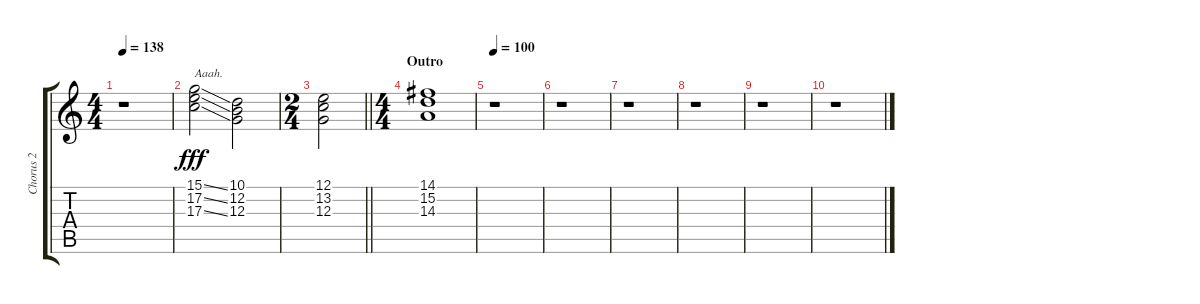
\track ("Chorus 2" "Chorus 2") {instrument choiraahs}
\staff {score tabs}
\tuning (E4 B3 G3 D3 A2 E2) {hide}
\ts (4 4)
\tempo 138
\clef g2
\ks c
r.1{dy f} |
(15.1{ss} 17.2{ss} 17.3{ss}).2{txt "Aaah." dy fff} (10.1 12.2 12.3).2 |
\ts (2 4)
\barLineRight lightlight
(12.1 13.2 12.3).2 |
\ts (4 4)
\section ("" "Outro")
(14.1 15.2 14.3).1 |
\tempo 100
r.1 |
r.1 |
r.1 |
r.1 |
r.1 |
r.1
